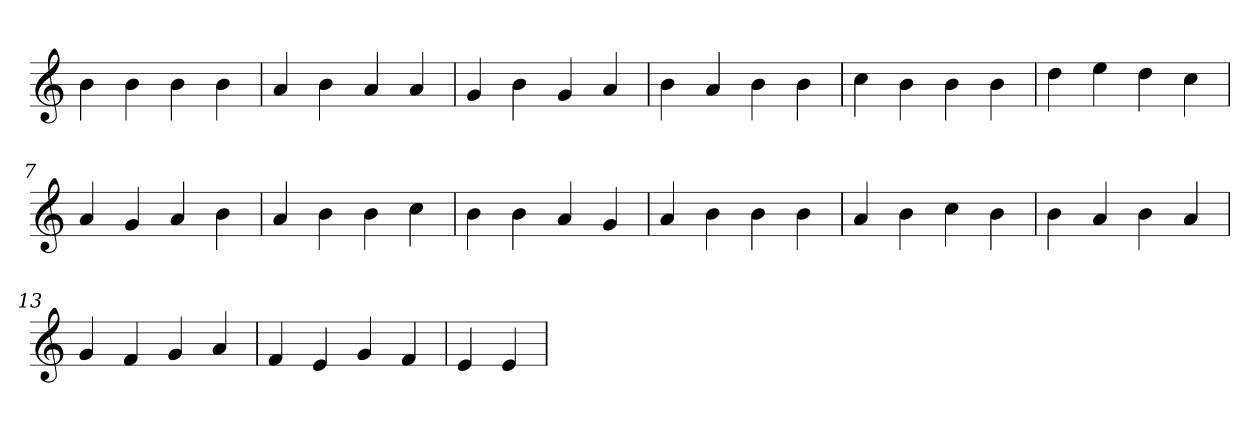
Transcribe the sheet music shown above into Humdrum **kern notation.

**kern
*part1
*staff1
*clefG2
=1
4b
4b
4b
4b
=2
4a
4b
4a
4a
=3
4g
4b
4g
4a
=4
4b
4a
4b
4b
=5
4cc
4b
4b
4b
=6
4dd
4ee
4dd
4cc
=7
4a
4g
4a
4b
=8
4a
4b
4b
4cc
=9
4b
4b
4a
4g
=10
4a
4b
4b
4b
=11
4a
4b
4cc
4b
=12
4b
4a
4b
4a
=13
4g
4f
4g
4a
=14
4f
4e
4g
4f
=15
4e
4e
=
*-
